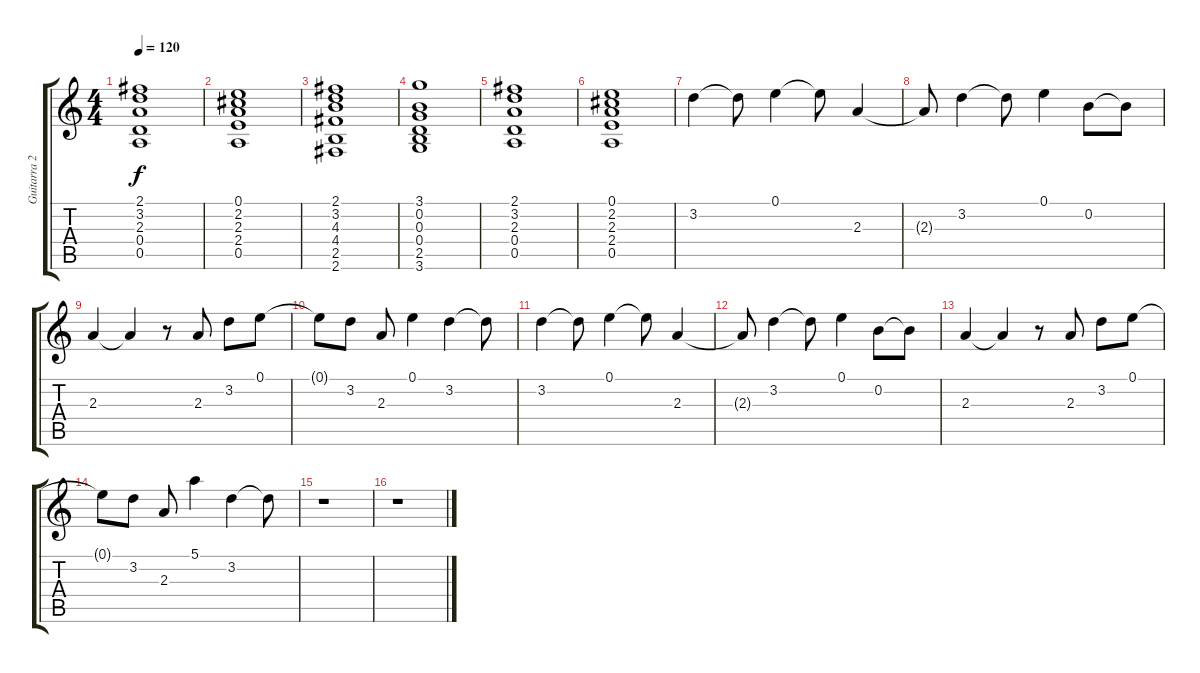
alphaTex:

\track ("Guitarra 2" "Guitarra 2") {instrument electricguitarclean}
\staff {score tabs}
\tuning (E4 B3 G3 D3 A2 E2) {hide}
\ts (4 4)
\tempo 120
\clef g2
\ks c
(2.1 3.2 2.3 0.4 0.5).1{dy f} |
(0.1 2.2 2.3 2.4 0.5).1 |
(2.1 3.2 4.3 4.4 2.5 2.6).1 |
(3.1 0.2 0.3 0.4 2.5 3.6).1 |
(2.1 3.2 2.3 0.4 0.5).1 |
(0.1 2.2 2.3 2.4 0.5).1 |
3.2.4{volume 13 balance 8 instrument electricguitarclean} 3.2{t}.8 0.1.4 0.1{t}.8 2.3.4 |
2.3{t}.8 3.2.4 3.2{t}.8 0.1.4 0.2.8 0.2{t}.8 |
2.3.4 2.3{t}.4 r.8 2.3.8 3.2.8 0.1.8 |
0.1{t}.8 3.2.8 2.3.8 0.1.4 3.2.4 3.2{t}.8 |
3.2.4 3.2{t}.8 0.1.4 0.1{t}.8 2.3.4 |
2.3{t}.8 3.2.4 3.2{t}.8 0.1.4 0.2.8 0.2{t}.8 |
2.3.4 2.3{t}.4 r.8 2.3.8 3.2.8 0.1.8 |
0.1{t}.8 3.2.8 2.3.8 5.1.4 3.2.4 3.2{t}.8 |
r.1 |
r.1
